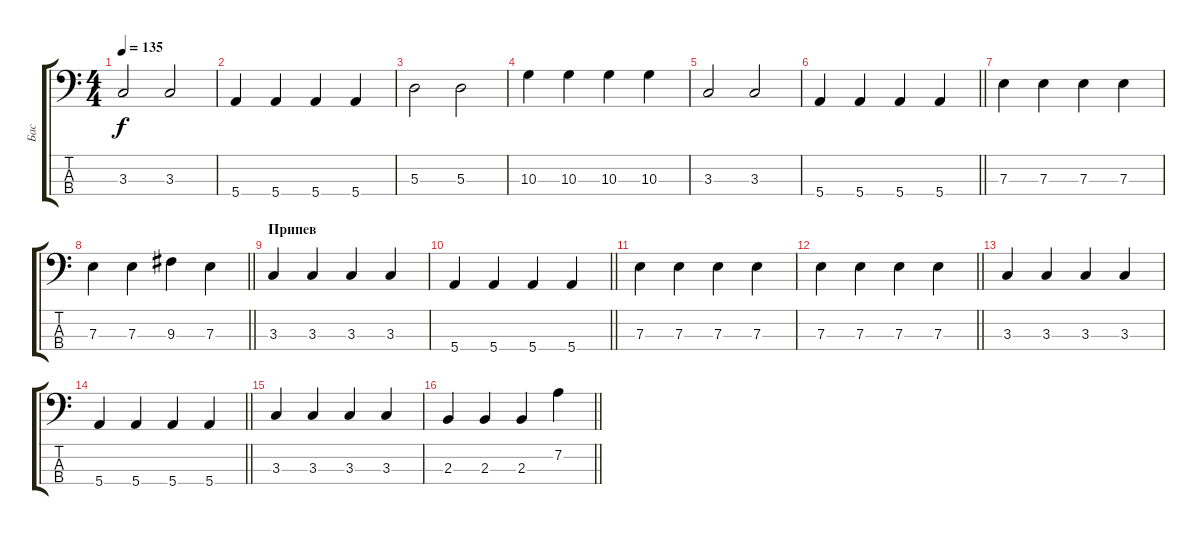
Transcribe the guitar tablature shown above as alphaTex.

\track ("Бас" "Бас") {instrument electricbassfinger}
\staff {score tabs}
\tuning (G2 D2 A1 E1) {hide}
\ts (4 4)
\tempo 135
\clef f4
\ks c
3.3.2{dy f} 3.3.2 |
5.4.4 5.4.4 5.4.4 5.4.4 |
5.3.2 5.3.2 |
10.3.4 10.3.4 10.3.4 10.3.4 |
3.3.2 3.3.2 |
\barLineRight lightlight
5.4.4 5.4.4 5.4.4 5.4.4 |
7.3.4 7.3.4 7.3.4 7.3.4 |
\barLineRight lightlight
7.3.4 7.3.4 9.3.4 7.3.4 |
\section ("" "Припев")
3.3.4 3.3.4 3.3.4 3.3.4 |
\barLineRight lightlight
5.4.4 5.4.4 5.4.4 5.4.4 |
7.3.4 7.3.4 7.3.4 7.3.4 |
\barLineRight lightlight
7.3.4 7.3.4 7.3.4 7.3.4 |
3.3.4 3.3.4 3.3.4 3.3.4 |
\barLineRight lightlight
5.4.4 5.4.4 5.4.4 5.4.4 |
3.3.4 3.3.4 3.3.4 3.3.4 |
\barLineRight lightlight
2.3.4 2.3.4 2.3.4 7.2.4
